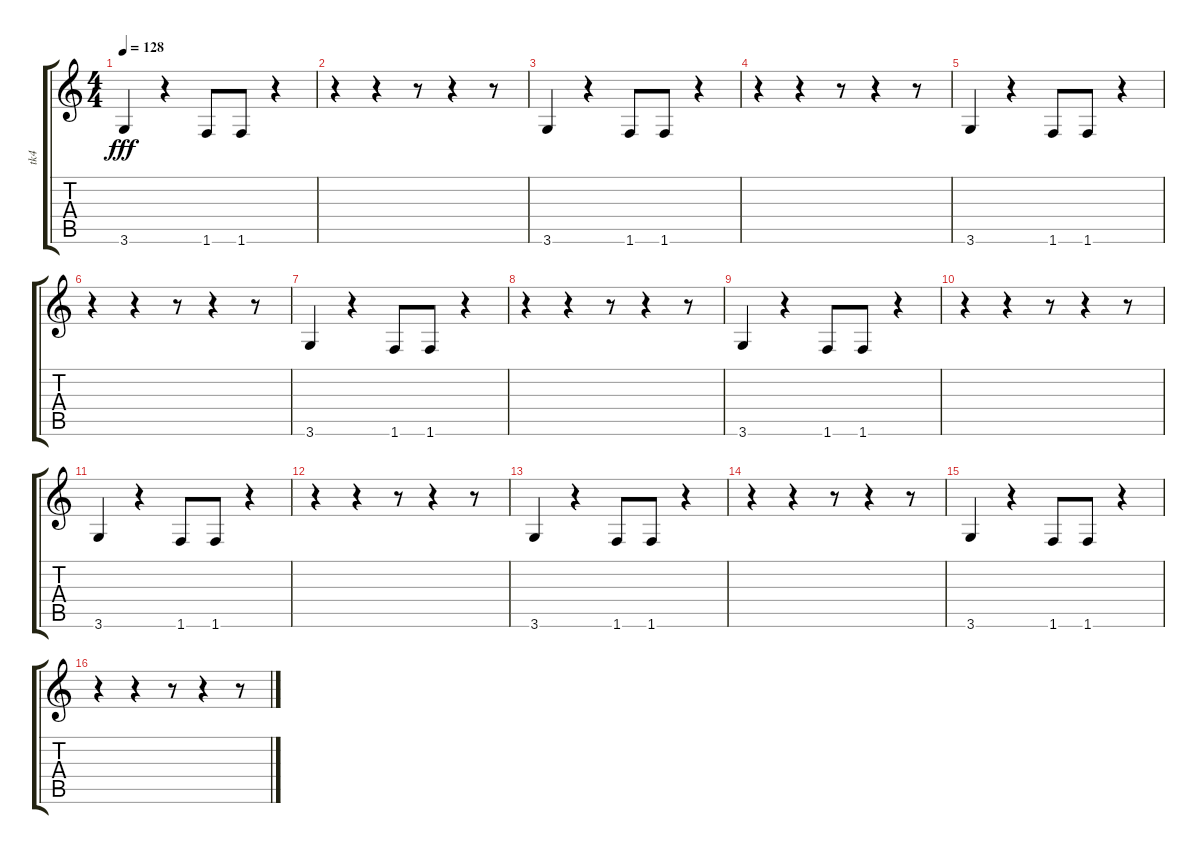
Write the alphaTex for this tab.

\track ("tk4" "tk4") {instrument slapbass2}
\staff {score tabs}
\tuning (E4 B3 G3 D3 A2 E2) {hide}
\ts (4 4)
\tempo 128
\clef g2
\ks c
3.6.4{dy fff} r.4 1.6.8 1.6.8 r.4 |
r.4 r.4 r.8 r.4 r.8 |
3.6.4 r.4 1.6.8 1.6.8 r.4 |
r.4 r.4 r.8 r.4 r.8 |
3.6.4 r.4 1.6.8 1.6.8 r.4 |
r.4 r.4 r.8 r.4 r.8 |
3.6.4 r.4 1.6.8 1.6.8 r.4 |
r.4 r.4 r.8 r.4 r.8 |
3.6.4 r.4 1.6.8 1.6.8 r.4 |
r.4 r.4 r.8 r.4 r.8 |
3.6.4 r.4 1.6.8 1.6.8 r.4 |
r.4 r.4 r.8 r.4 r.8 |
3.6.4 r.4 1.6.8 1.6.8 r.4 |
r.4 r.4 r.8 r.4 r.8 |
3.6.4 r.4 1.6.8 1.6.8 r.4 |
r.4 r.4 r.8 r.4 r.8
